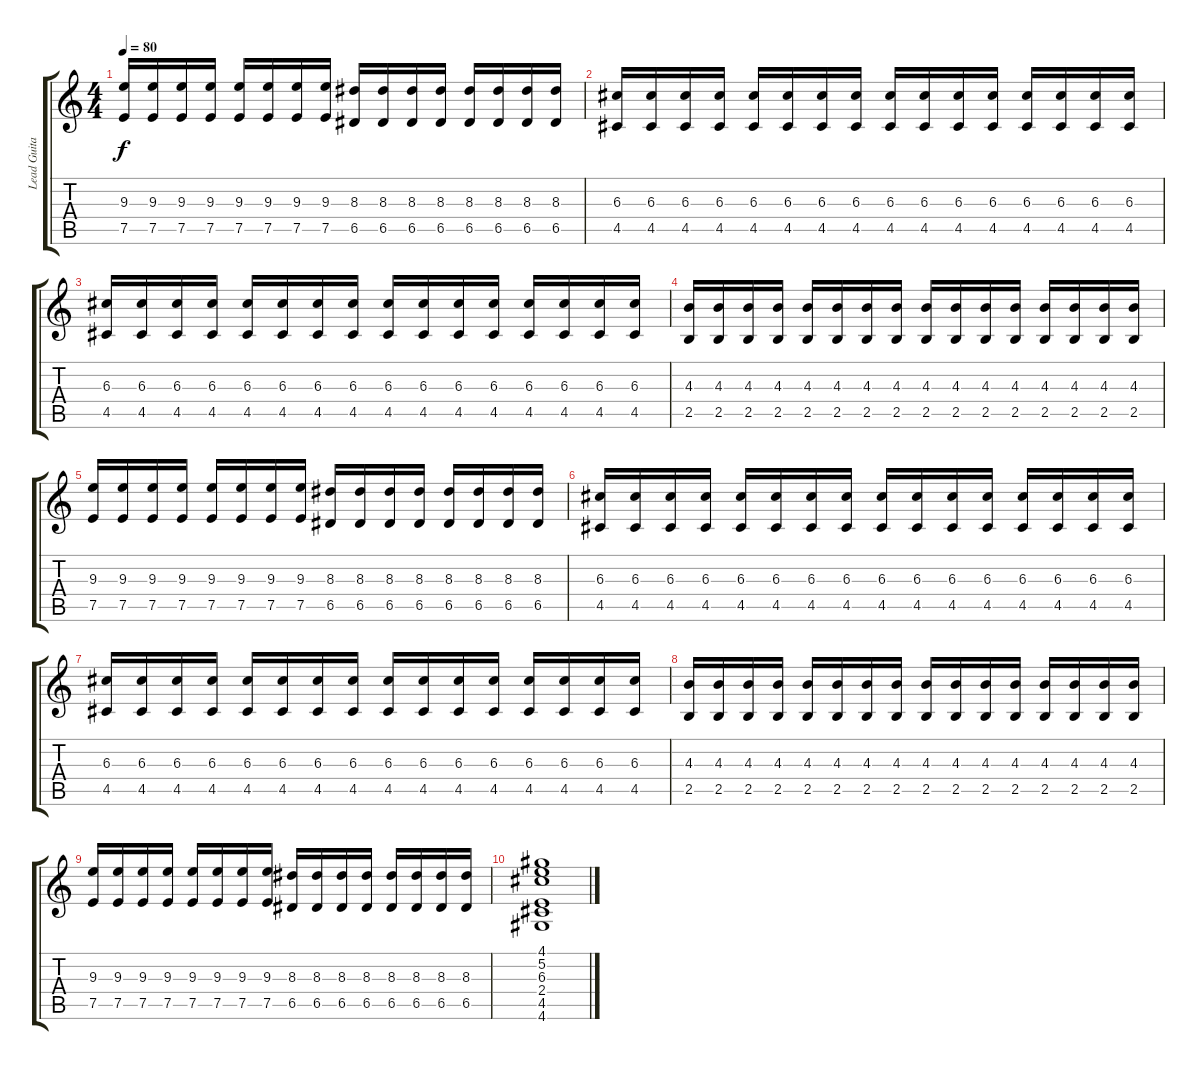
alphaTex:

\track ("Lead Guitar" "Lead Guita") {instrument distortionguitar}
\staff {score tabs}
\tuning (E4 B3 G3 D3 A2 E2) {hide}
\ts (4 4)
\tempo 80
\clef g2
\ks c
(9.3 7.5).16{dy f} (9.3 7.5).16 (9.3 7.5).16 (9.3 7.5).16 (9.3 7.5).16 (9.3 7.5).16 (9.3 7.5).16 (9.3 7.5).16 (8.3 6.5).16 (8.3 6.5).16 (8.3 6.5).16 (8.3 6.5).16 (8.3 6.5).16 (8.3 6.5).16 (8.3 6.5).16 (8.3 6.5).16 |
(6.3 4.5).16 (6.3 4.5).16 (6.3 4.5).16 (6.3 4.5).16 (6.3 4.5).16 (6.3 4.5).16 (6.3 4.5).16 (6.3 4.5).16 (6.3 4.5).16 (6.3 4.5).16 (6.3 4.5).16 (6.3 4.5).16 (6.3 4.5).16 (6.3 4.5).16 (6.3 4.5).16 (6.3 4.5).16 |
(6.3 4.5).16 (6.3 4.5).16 (6.3 4.5).16 (6.3 4.5).16 (6.3 4.5).16 (6.3 4.5).16 (6.3 4.5).16 (6.3 4.5).16 (6.3 4.5).16 (6.3 4.5).16 (6.3 4.5).16 (6.3 4.5).16 (6.3 4.5).16 (6.3 4.5).16 (6.3 4.5).16 (6.3 4.5).16 |
(4.3 2.5).16 (4.3 2.5).16 (4.3 2.5).16 (4.3 2.5).16 (4.3 2.5).16 (4.3 2.5).16 (4.3 2.5).16 (4.3 2.5).16 (4.3 2.5).16 (4.3 2.5).16 (4.3 2.5).16 (4.3 2.5).16 (4.3 2.5).16 (4.3 2.5).16 (4.3 2.5).16 (4.3 2.5).16 |
(9.3 7.5).16 (9.3 7.5).16 (9.3 7.5).16 (9.3 7.5).16 (9.3 7.5).16 (9.3 7.5).16 (9.3 7.5).16 (9.3 7.5).16 (8.3 6.5).16 (8.3 6.5).16 (8.3 6.5).16 (8.3 6.5).16 (8.3 6.5).16 (8.3 6.5).16 (8.3 6.5).16 (8.3 6.5).16 |
(6.3 4.5).16 (6.3 4.5).16 (6.3 4.5).16 (6.3 4.5).16 (6.3 4.5).16 (6.3 4.5).16 (6.3 4.5).16 (6.3 4.5).16 (6.3 4.5).16 (6.3 4.5).16 (6.3 4.5).16 (6.3 4.5).16 (6.3 4.5).16 (6.3 4.5).16 (6.3 4.5).16 (6.3 4.5).16 |
(6.3 4.5).16 (6.3 4.5).16 (6.3 4.5).16 (6.3 4.5).16 (6.3 4.5).16 (6.3 4.5).16 (6.3 4.5).16 (6.3 4.5).16 (6.3 4.5).16 (6.3 4.5).16 (6.3 4.5).16 (6.3 4.5).16 (6.3 4.5).16 (6.3 4.5).16 (6.3 4.5).16 (6.3 4.5).16 |
(4.3 2.5).16 (4.3 2.5).16 (4.3 2.5).16 (4.3 2.5).16 (4.3 2.5).16 (4.3 2.5).16 (4.3 2.5).16 (4.3 2.5).16 (4.3 2.5).16 (4.3 2.5).16 (4.3 2.5).16 (4.3 2.5).16 (4.3 2.5).16 (4.3 2.5).16 (4.3 2.5).16 (4.3 2.5).16 |
(9.3 7.5).16 (9.3 7.5).16 (9.3 7.5).16 (9.3 7.5).16 (9.3 7.5).16 (9.3 7.5).16 (9.3 7.5).16 (9.3 7.5).16 (8.3 6.5).16 (8.3 6.5).16 (8.3 6.5).16 (8.3 6.5).16 (8.3 6.5).16 (8.3 6.5).16 (8.3 6.5).16 (8.3 6.5).16 |
(4.1 5.2 6.3 2.4 4.5 4.6).1
